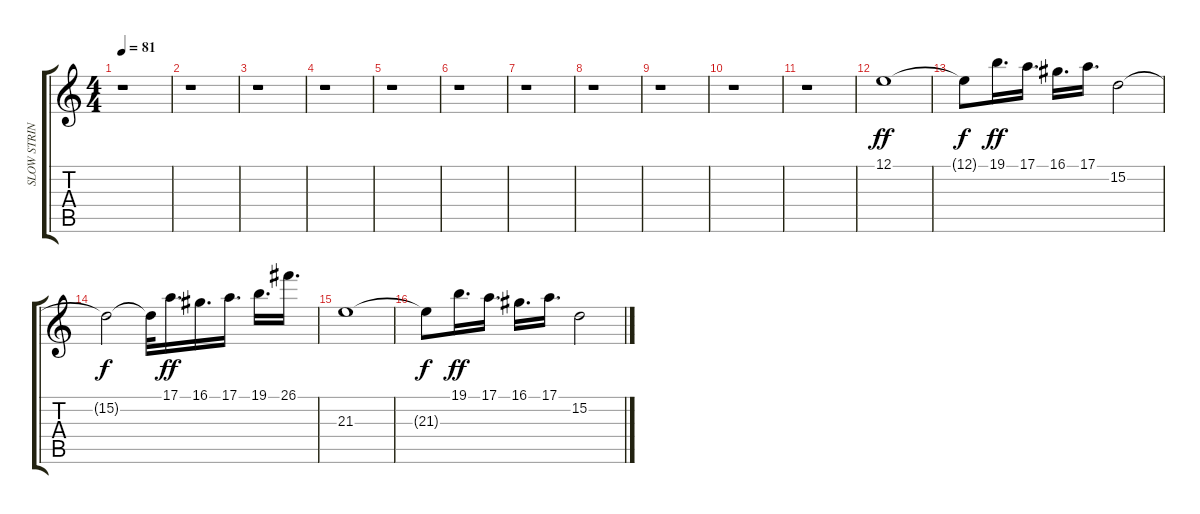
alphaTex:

\track ("SLOW STRING." "SLOW STRIN") {instrument stringensemble1}
\staff {score tabs}
\tuning (E4 B3 G3 D3 A2 E2) {hide}
\ts (4 4)
\tempo 81
\clef g2
\ks c
r.1{dy ff} |
r.1 |
r.1 |
r.1 |
r.1 |
r.1 |
r.1 |
r.1 |
r.1 |
r.1 |
r.1 |
12.1.1 |
12.1{t}.8{dy f} 19.1.16{d dy ff} 17.1.16{d} 16.1.16{d} 17.1.16{d} 15.2.2 |
15.2{t}.2{dy f} 15.2{t}.32 17.1.16{d dy ff} 16.1.16{d} 17.1.16{d} 19.1.16{d} 26.1.16{d} |
21.3.1 |
21.3{t}.8{dy f} 19.1.16{d dy ff} 17.1.16{d} 16.1.16{d} 17.1.16{d} 15.2.2
